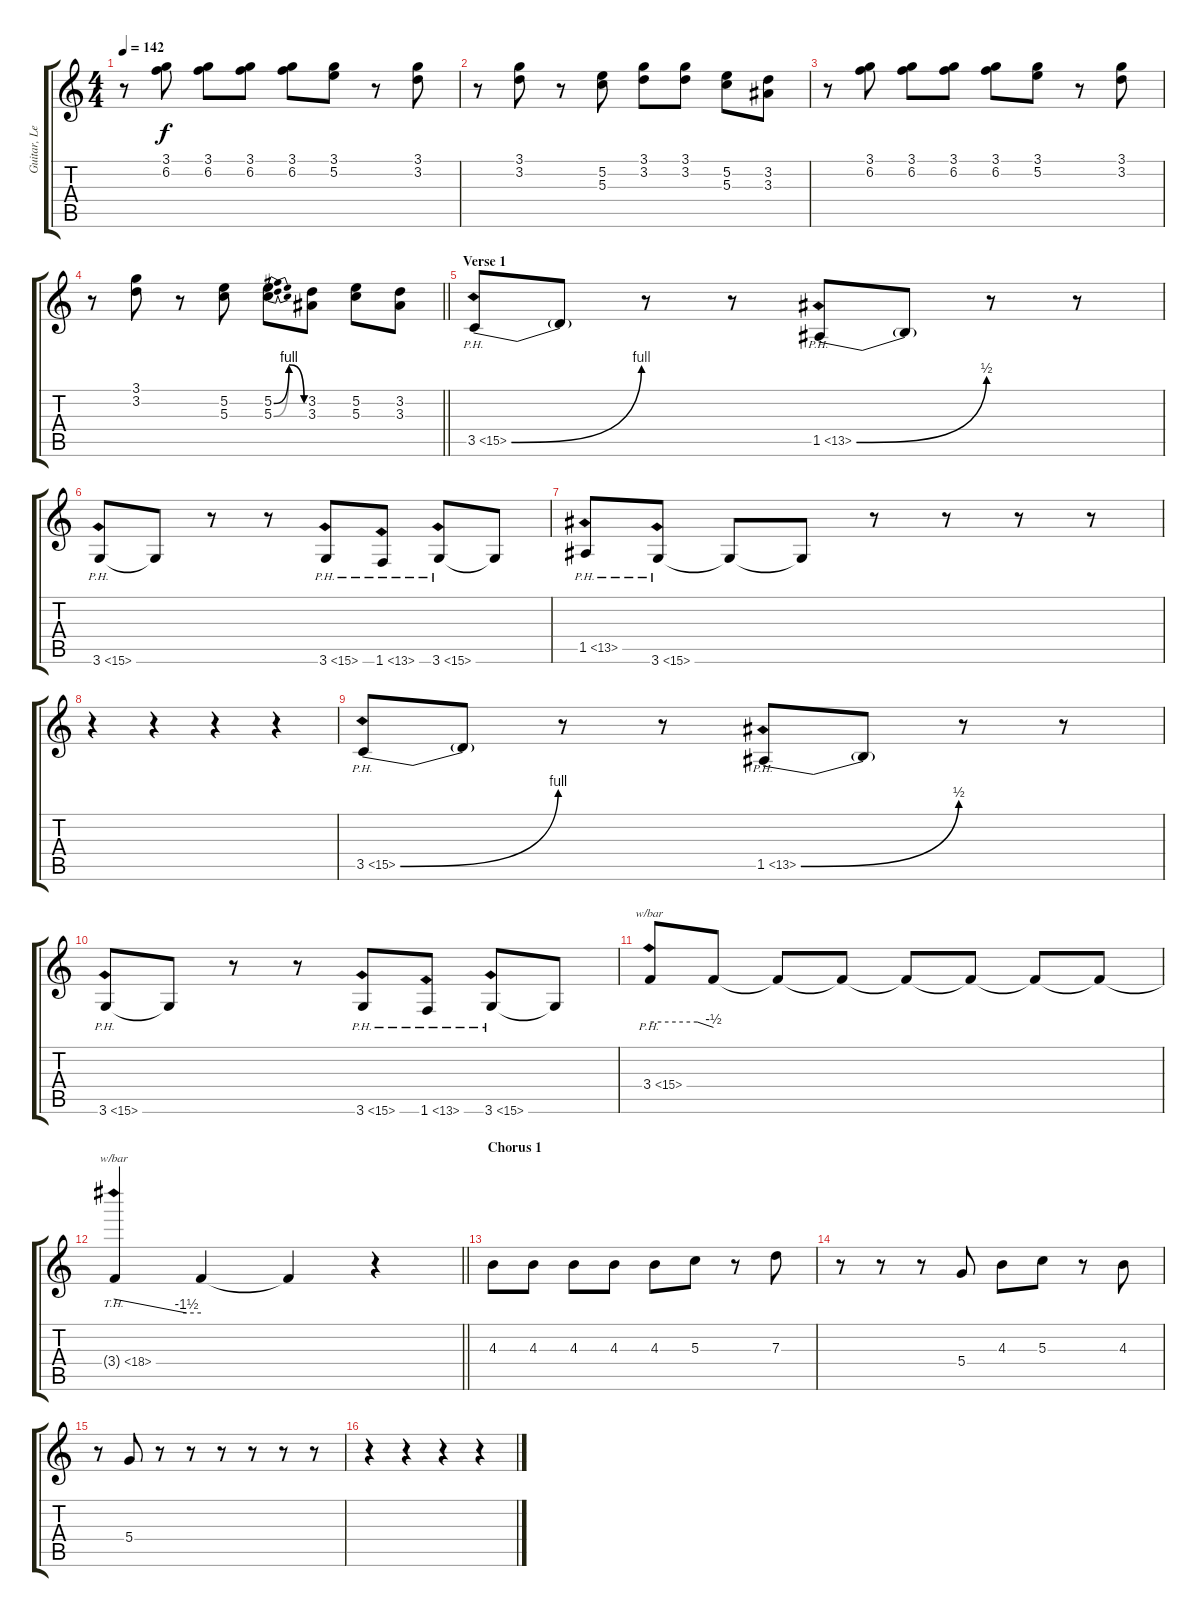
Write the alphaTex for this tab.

\track ("Guitar, Lead" "Guitar, Le") {mute instrument overdrivenguitar}
\staff {score tabs}
\tuning (E4 B3 G3 D3 A2 E2) {hide}
\ts (4 4)
\tempo 142
\clef g2
\ks c
r.8{dy f} (3.1 6.2).8 (3.1 6.2).8 (3.1 6.2).8 (3.1 6.2).8 (3.1 5.2).8 r.8 (3.1 3.2).8 |
r.8 (3.1 3.2).8 r.8 (5.2 5.3).8 (3.1 3.2).8 (3.1 3.2).8 (5.2 5.3).8 (3.2 3.3).8 |
r.8 (3.1 6.2).8 (3.1 6.2).8 (3.1 6.2).8 (3.1 6.2).8 (3.1 5.2).8 r.8 (3.1 3.2).8 |
\barLineRight lightlight
r.8 (3.1 3.2).8 r.8 (5.2 5.3).8 (5.2{be (bendrelease 0 0 15 4 15 4 60 0)} 5.3{be (bendrelease 0 0 15 4 15 4 60 0)}).8 (3.2 3.3).8 (5.2 5.3).8 (3.2 3.3).8 |
\section ("" "Verse 1")
3.5{be (bend 0 0 60 4) ph 12}.8 3.5{t}.8 r.8 r.8 1.5{be (bend 0 0 60 2) ph 12}.8 1.5{t}.8 r.8 r.8 |
3.6{ph 12}.8 3.6{t}.8 r.8 r.8 3.6{ph 12}.8 1.6{ph 12}.8 3.6{ph 12}.8 3.6{t}.8 |
1.5{ph 12}.8 3.6{ph 12}.8 3.6{t}.8 3.6{t}.8 r.8 r.8 r.8 r.8 |
r.4 r.4 r.4 r.4 |
3.5{be (bend 0 0 60 4) ph 12}.8 3.5{t}.8 r.8 r.8 1.5{be (bend 0 0 60 2) ph 12}.8 1.5{t}.8 r.8 r.8 |
3.6{ph 12}.8 3.6{t}.8 r.8 r.8 3.6{ph 12}.8 1.6{ph 12}.8 3.6{ph 12}.8 3.6{t}.8 |
3.4{ph 12}.8{tbe (custom default 0 0 45 0 60 -2)} 3.4{t}.8 3.4{t}.8 3.4{t}.8 3.4{t}.8 3.4{t}.8 3.4{t}.8 3.4{t}.8 |
\barLineRight lightlight
3.4{th 15 t}.4{tbe (custom default 0 0 50 -6 60 -6)} 3.4{t}.4 3.4{t}.4 r.4 |
\section ("" "Chorus 1")
4.3.8 4.3.8 4.3.8 4.3.8 4.3.8 5.3.8 r.8 7.3.8 |
r.8 r.8 r.8 5.4.8 4.3.8 5.3.8 r.8 4.3.8 |
r.8 5.4.8 r.8 r.8 r.8 r.8 r.8 r.8 |
r.4 r.4 r.4 r.4
